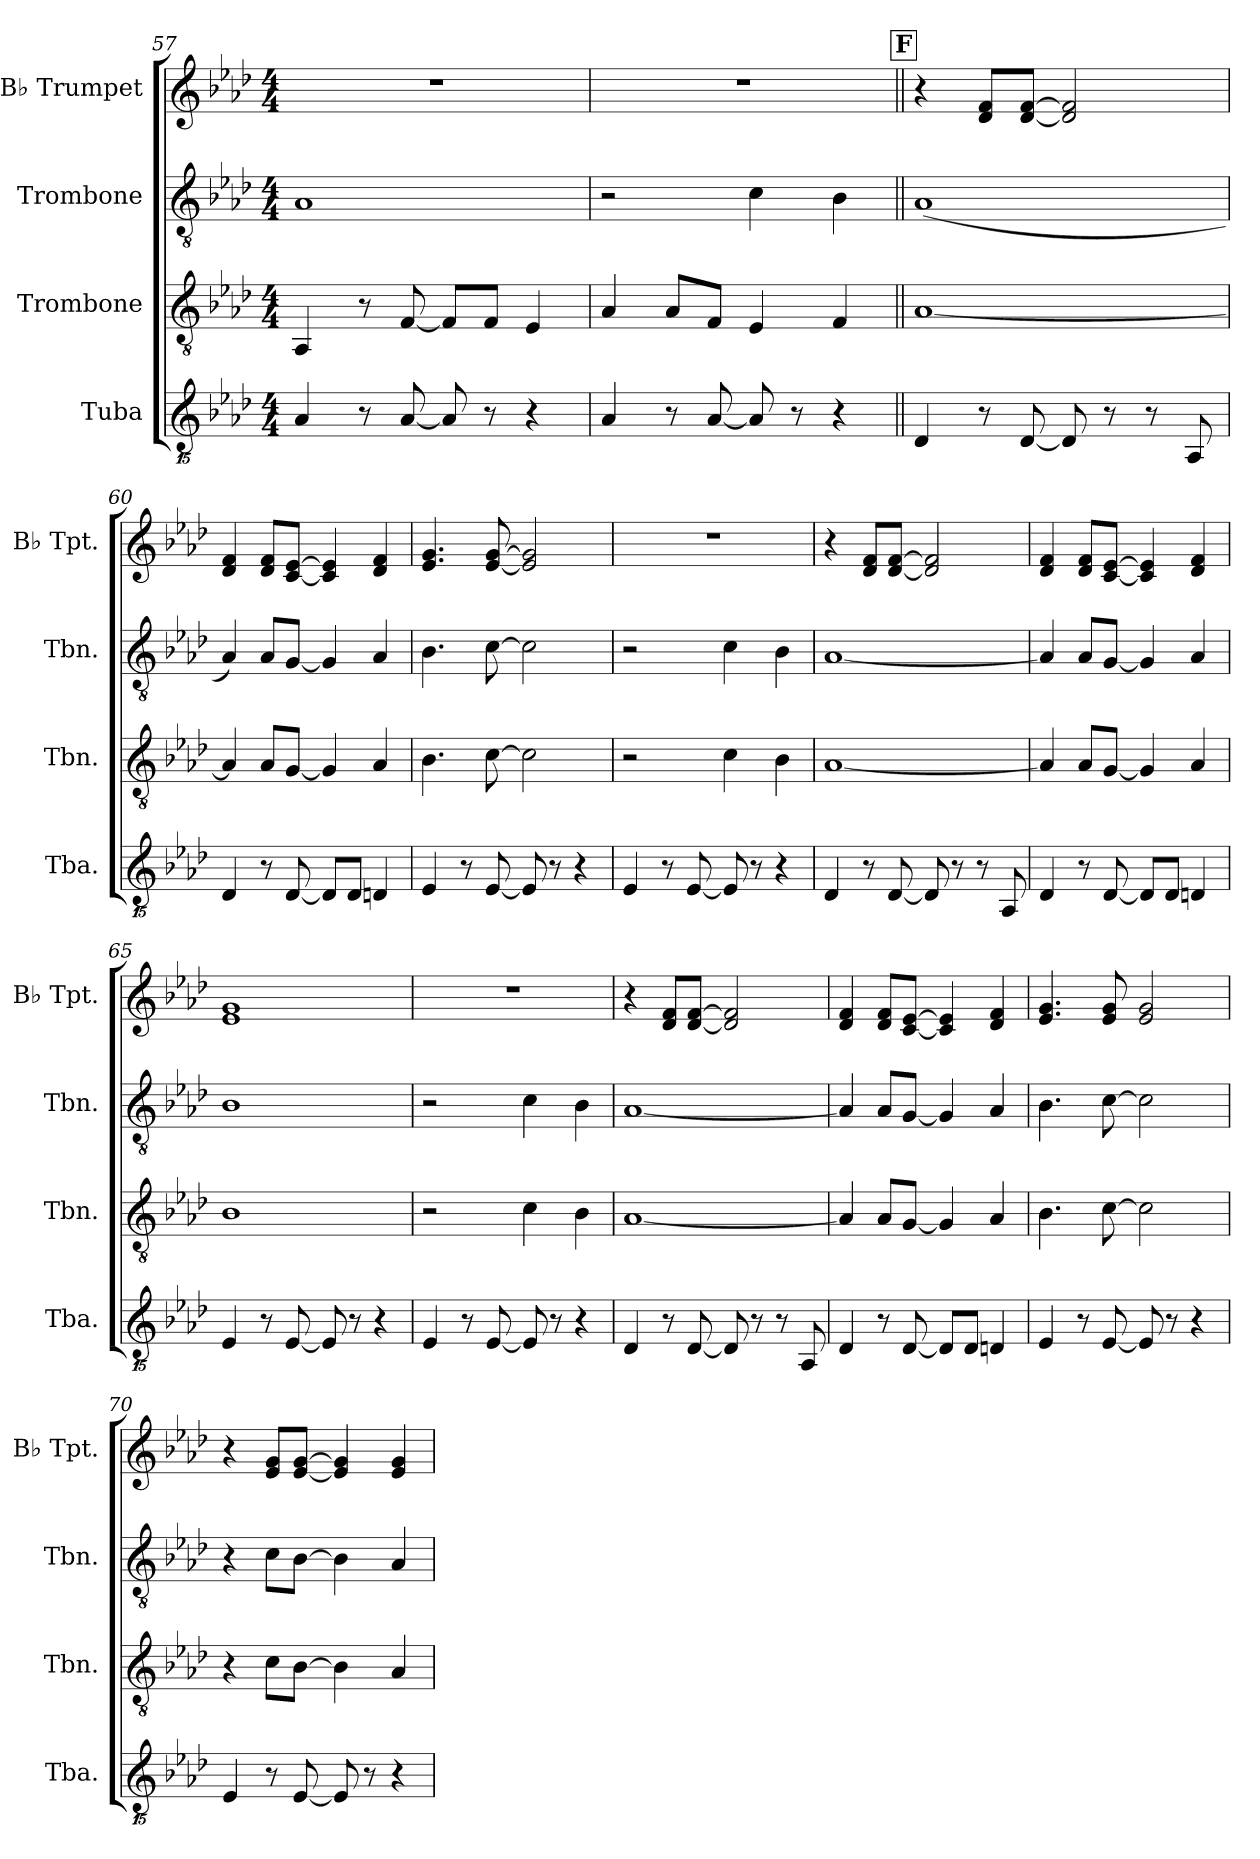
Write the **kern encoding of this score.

**kern	**kern	**kern	**kern
*part4	*part3	*part2	*part1
*staff4	*staff3	*staff2	*staff1
*I"Tuba	*I"Trombone	*I"Trombone	*I"B♭ Trumpet
*I'Tba.	*I'Tbn.	*I'Tbn.	*I'B♭ Tpt.
*clefGvv2	*clefGv2	*clefGv2	*clefG2
*k[b-e-a-d-]	*k[b-e-a-d-]	*k[b-e-a-d-]	*k[b-e-a-d-]
*M4/4	*M4/4	*M4/4	*M4/4
=57	=57	=57	=57
4AA-	4AA-	1A-	1r
8r	8r	.	.
[8AA-	[8F	.	.
8AA-]	8FL]	.	.
8r	8FJ	.	.
4r	4E-	.	.
=58	=58	=58	=58
4AA-	4A-	2r	1r
8r	8A-L	.	.
[8AA-	8FJ	.	.
8AA-]	4E-	4c	.
8r	.	.	.
4r	4F	4B-	.
!!LO:REH:place=s1:a:B:fs=14:t=F
=59||	=59||	=59||	=59||
4DD-	[1A-	(>1A-	4r
8r	.	.	8d- 8fL
[8DD-	.	.	[8d- [8fJ
8DD-]	.	.	2d-] 2f]
8r	.	.	.
8r	.	.	.
8AAA-	.	.	.
=60	=60	=60	=60
4DD-	4A-]	4A-)	4d- 4f
8r	8A-L	8A-L	8d- 8fL
[8DD-	[8GJ	[8GJ	[8c [8e-J
8DD-L]	4G]	4G]	4c] 4e-]
8DD-J	.	.	.
4DDn	4A-	4A-	4d- 4f
=61	=61	=61	=61
4EE-	4.B-	4.B-	4.e- 4.g
8r	.	.	.
[8EE-	[8c	[8c	[8e- [8g
8EE-]	2c]	2c]	2e-] 2g]
8r	.	.	.
4r	.	.	.
=62	=62	=62	=62
4EE-	2r	2r	1r
8r	.	.	.
[8EE-	.	.	.
8EE-]	4c	4c	.
8r	.	.	.
4r	4B-	4B-	.
=63	=63	=63	=63
4DD-	[1A-	[1A-	4r
8r	.	.	8d- 8fL
[8DD-	.	.	[8d- [8fJ
8DD-]	.	.	2d-] 2f]
8r	.	.	.
8r	.	.	.
8AAA-	.	.	.
=64	=64	=64	=64
4DD-	4A-]	4A-]	4d- 4f
8r	8A-L	8A-L	8d- 8fL
[8DD-	[8GJ	[8GJ	[8c [8e-J
8DD-L]	4G]	4G]	4c] 4e-]
8DD-J	.	.	.
4DDn	4A-	4A-	4d- 4f
=65	=65	=65	=65
4EE-	1B-	1B-	1e- 1g
8r	.	.	.
[8EE-	.	.	.
8EE-]	.	.	.
8r	.	.	.
4r	.	.	.
=66	=66	=66	=66
4EE-	2r	2r	1r
8r	.	.	.
[8EE-	.	.	.
8EE-]	4c	4c	.
8r	.	.	.
4r	4B-	4B-	.
=67	=67	=67	=67
4DD-	[1A-	[1A-	4r
8r	.	.	8d- 8fL
[8DD-	.	.	[8d- [8fJ
8DD-]	.	.	2d-] 2f]
8r	.	.	.
8r	.	.	.
8AAA-	.	.	.
=68	=68	=68	=68
4DD-	4A-]	4A-]	4d- 4f
8r	8A-L	8A-L	8d- 8fL
[8DD-	[8GJ	[8GJ	[8c [8e-J
8DD-L]	4G]	4G]	4c] 4e-]
8DD-J	.	.	.
4DDn	4A-	4A-	4d- 4f
=69	=69	=69	=69
4EE-	4.B-	4.B-	4.e- 4.g
8r	.	.	.
[8EE-	[8c	[8c	8e- 8g
8EE-]	2c]	2c]	2e- 2g
8r	.	.	.
4r	.	.	.
=70	=70	=70	=70
4EE-	4r	4r	4r
8r	8cL	8cL	8e- 8gL
[8EE-	[8B-J	[8B-J	[8e- [8gJ
8EE-]	4B-]	4B-]	4e-] 4g]
8r	.	.	.
4r	4A-	4A-	4e- 4g
=	=	=	=
*-	*-	*-	*-
